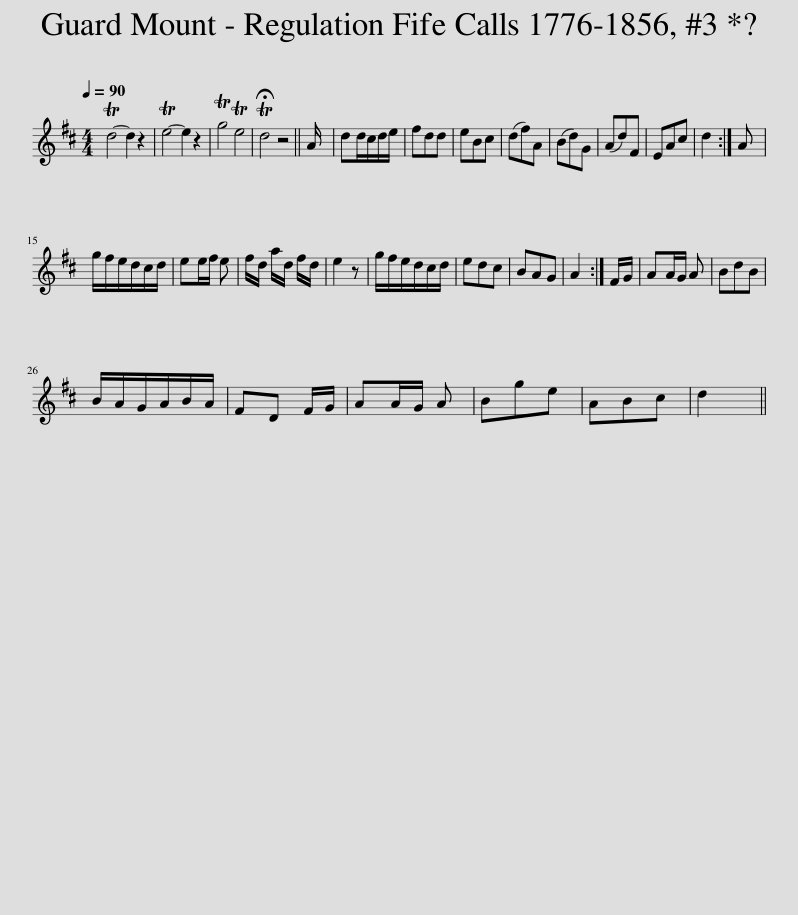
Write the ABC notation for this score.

X:1
L:1/8
Q:1/4=90
M:4/4
I:linebreak $
K:none
V:1 treble transpose="20 "
V:1
[K:D] Td4- d2 z2 | Te4- e2 z2 | Tg4 Te4 | !fermata!Td4 z4 || A/ | %5
 dd/c/d/e/ | fdd | eBc | (df)A | (Bd)G | %10
 (Ad)F | EAc | d2 :| A |$ g/f/e/d/c/d/ | %15
 ee/f/ e | f/d/ a/d/ f/d/ | e2 z | g/f/e/d/c/d/ | edc | %20
 BAG | A2 :| F/G/ | AA/G/ A | BdB |$ %25
 B/A/G/A/B/A/ | FD F/G/ | AA/G/ A | Bge | ABc | %30
 d2 || %31
